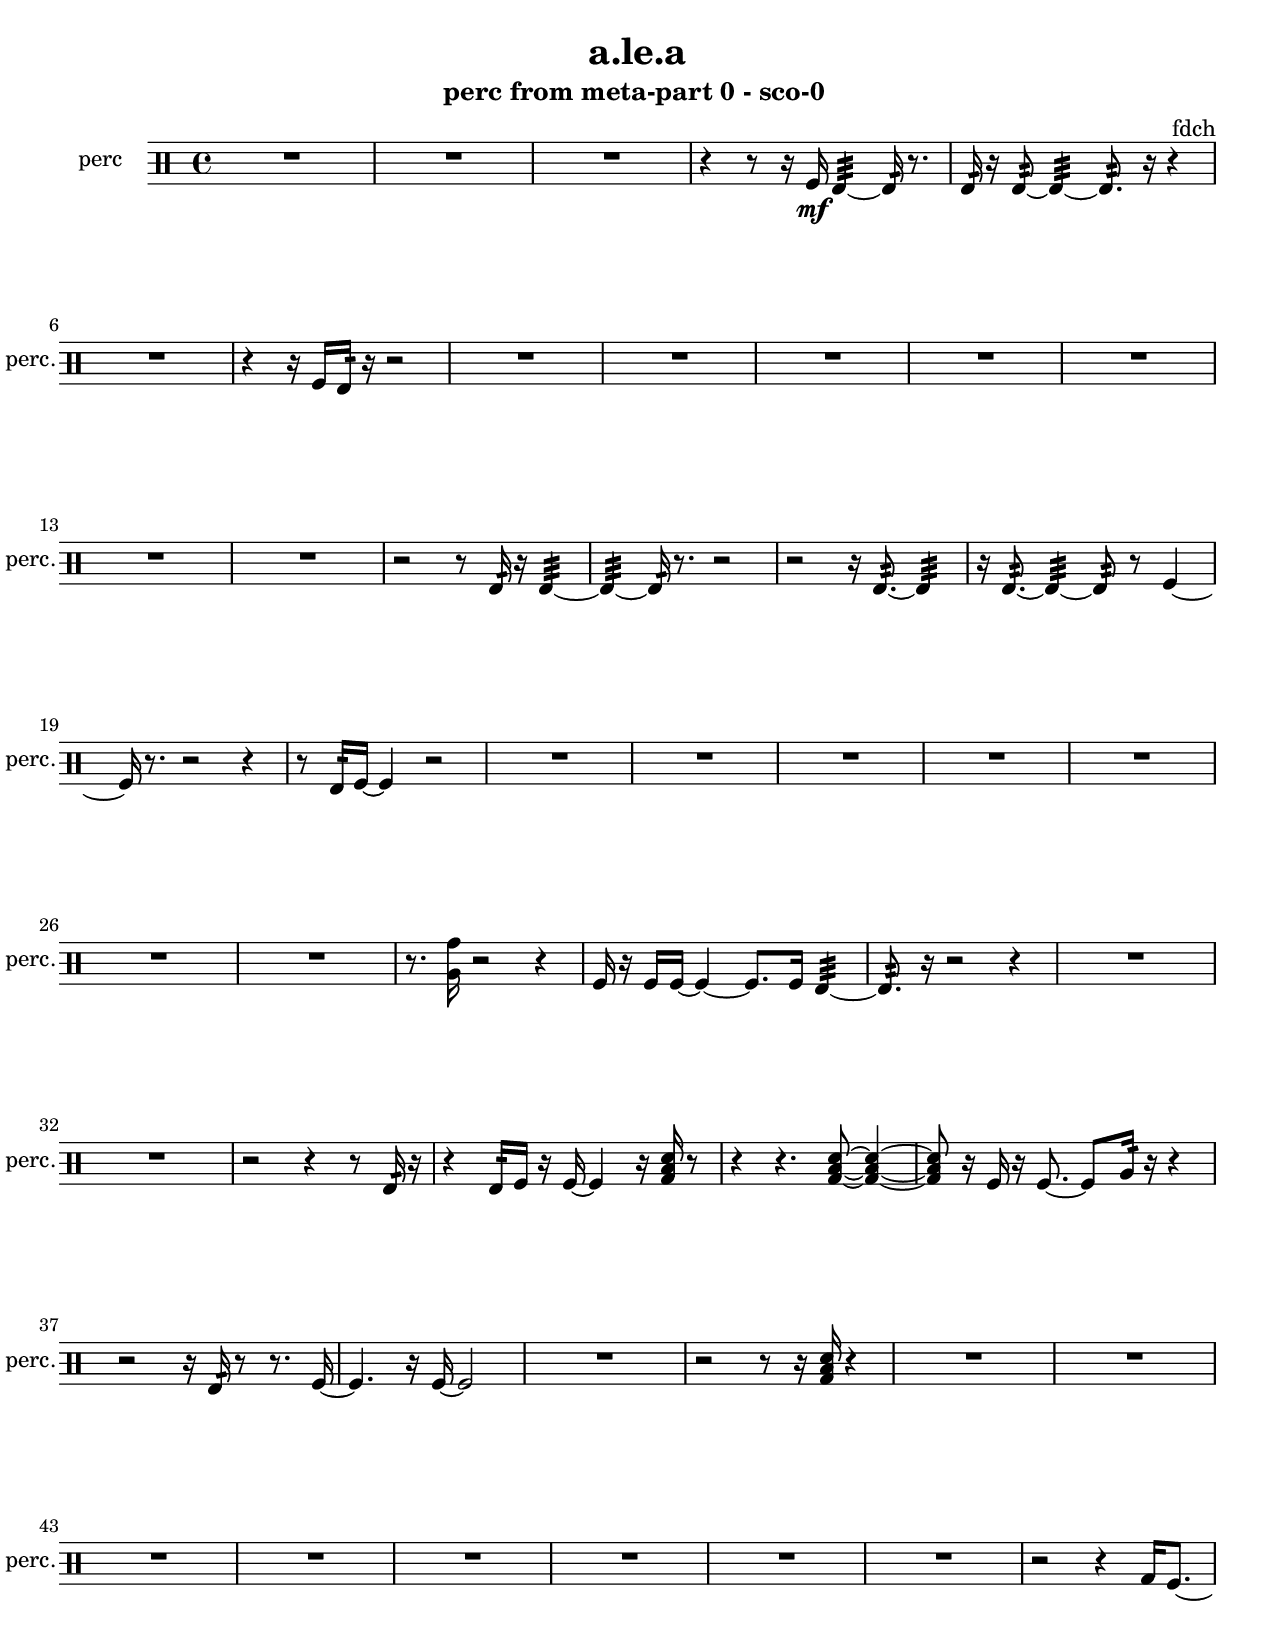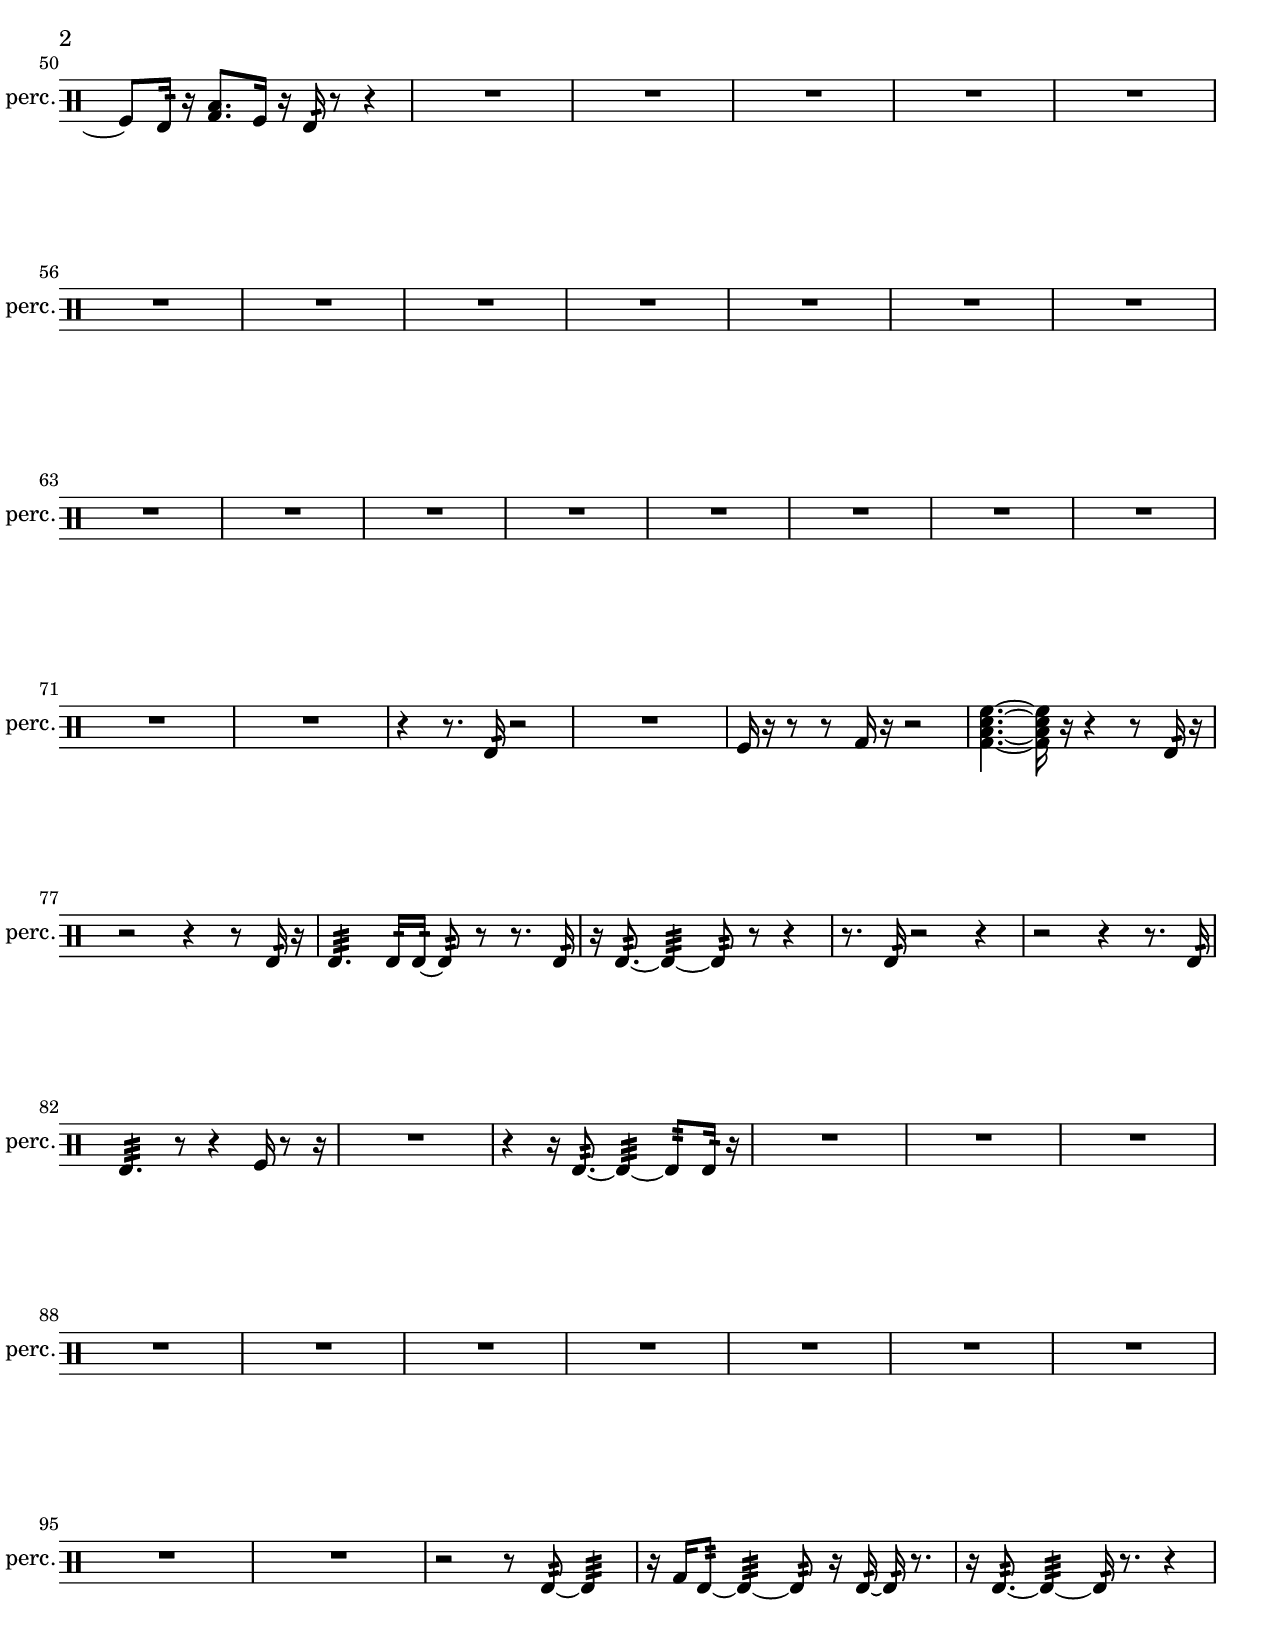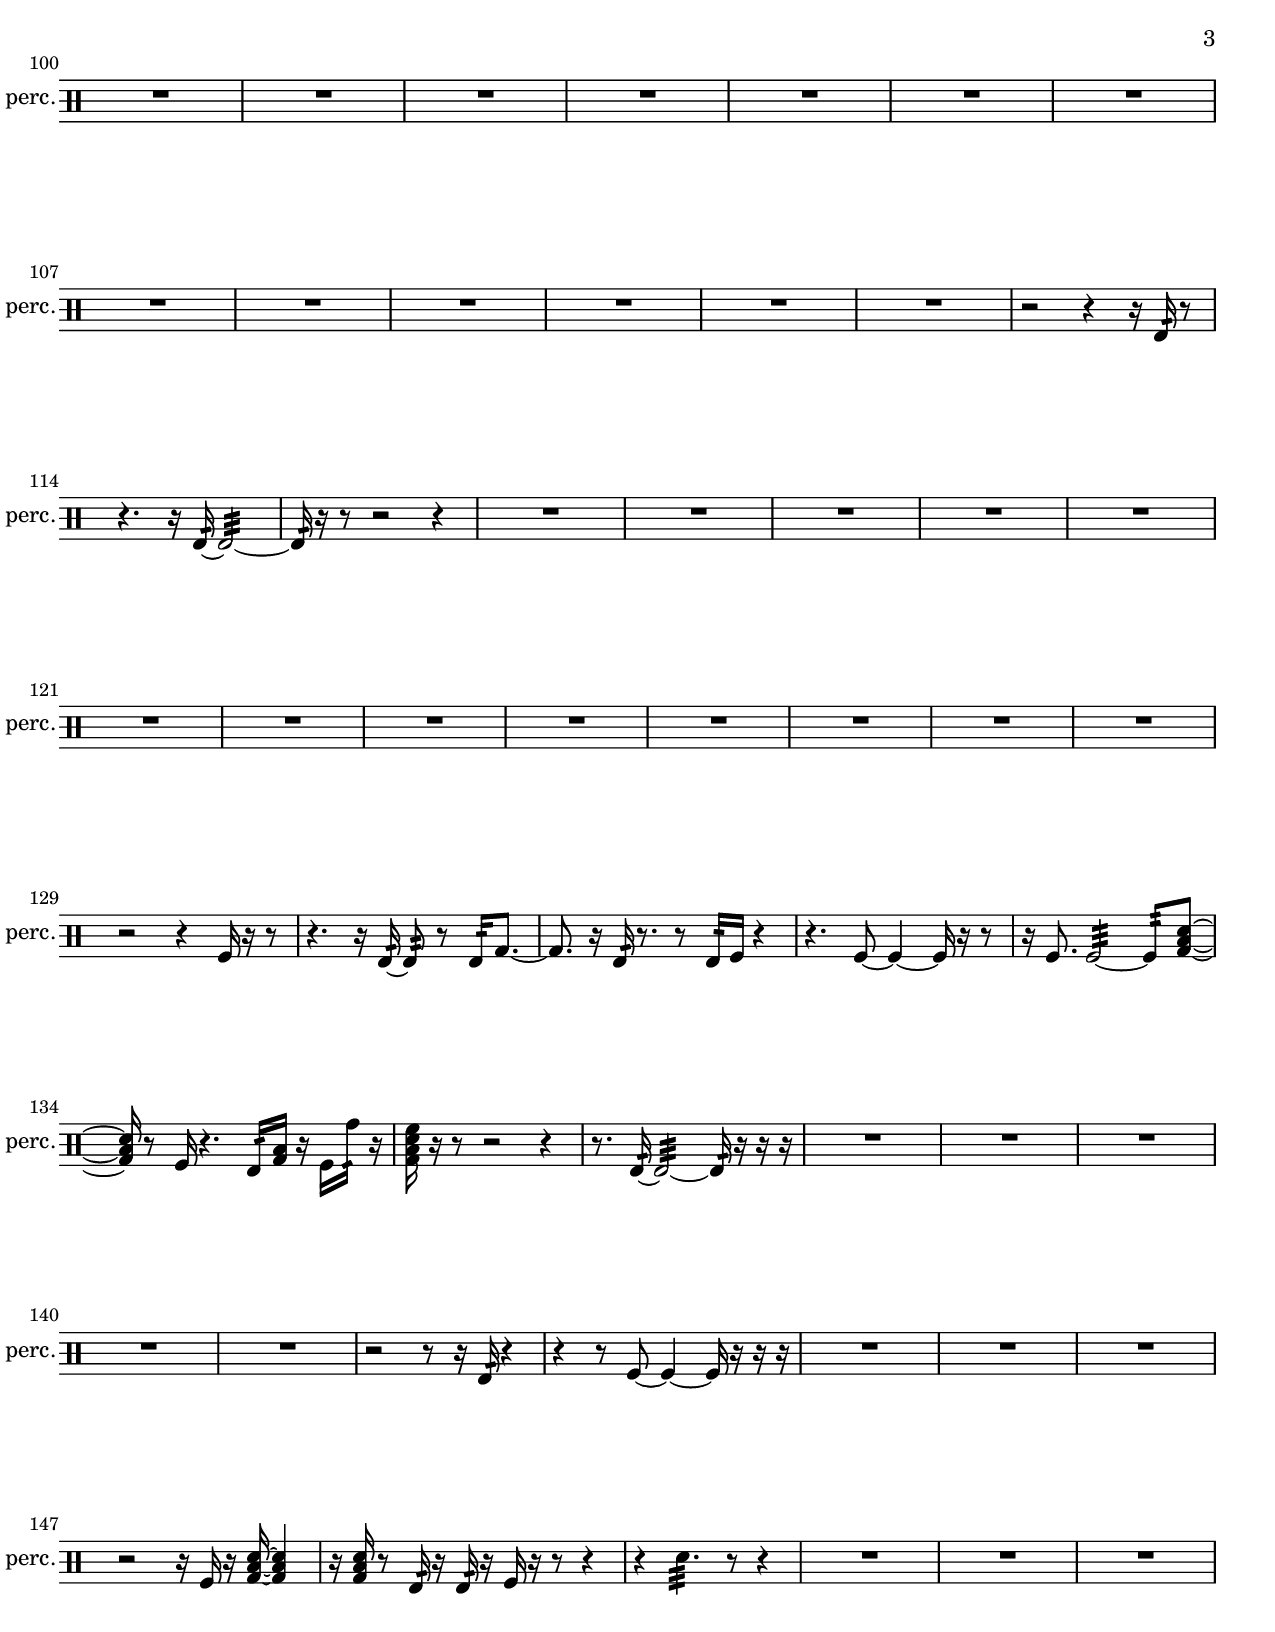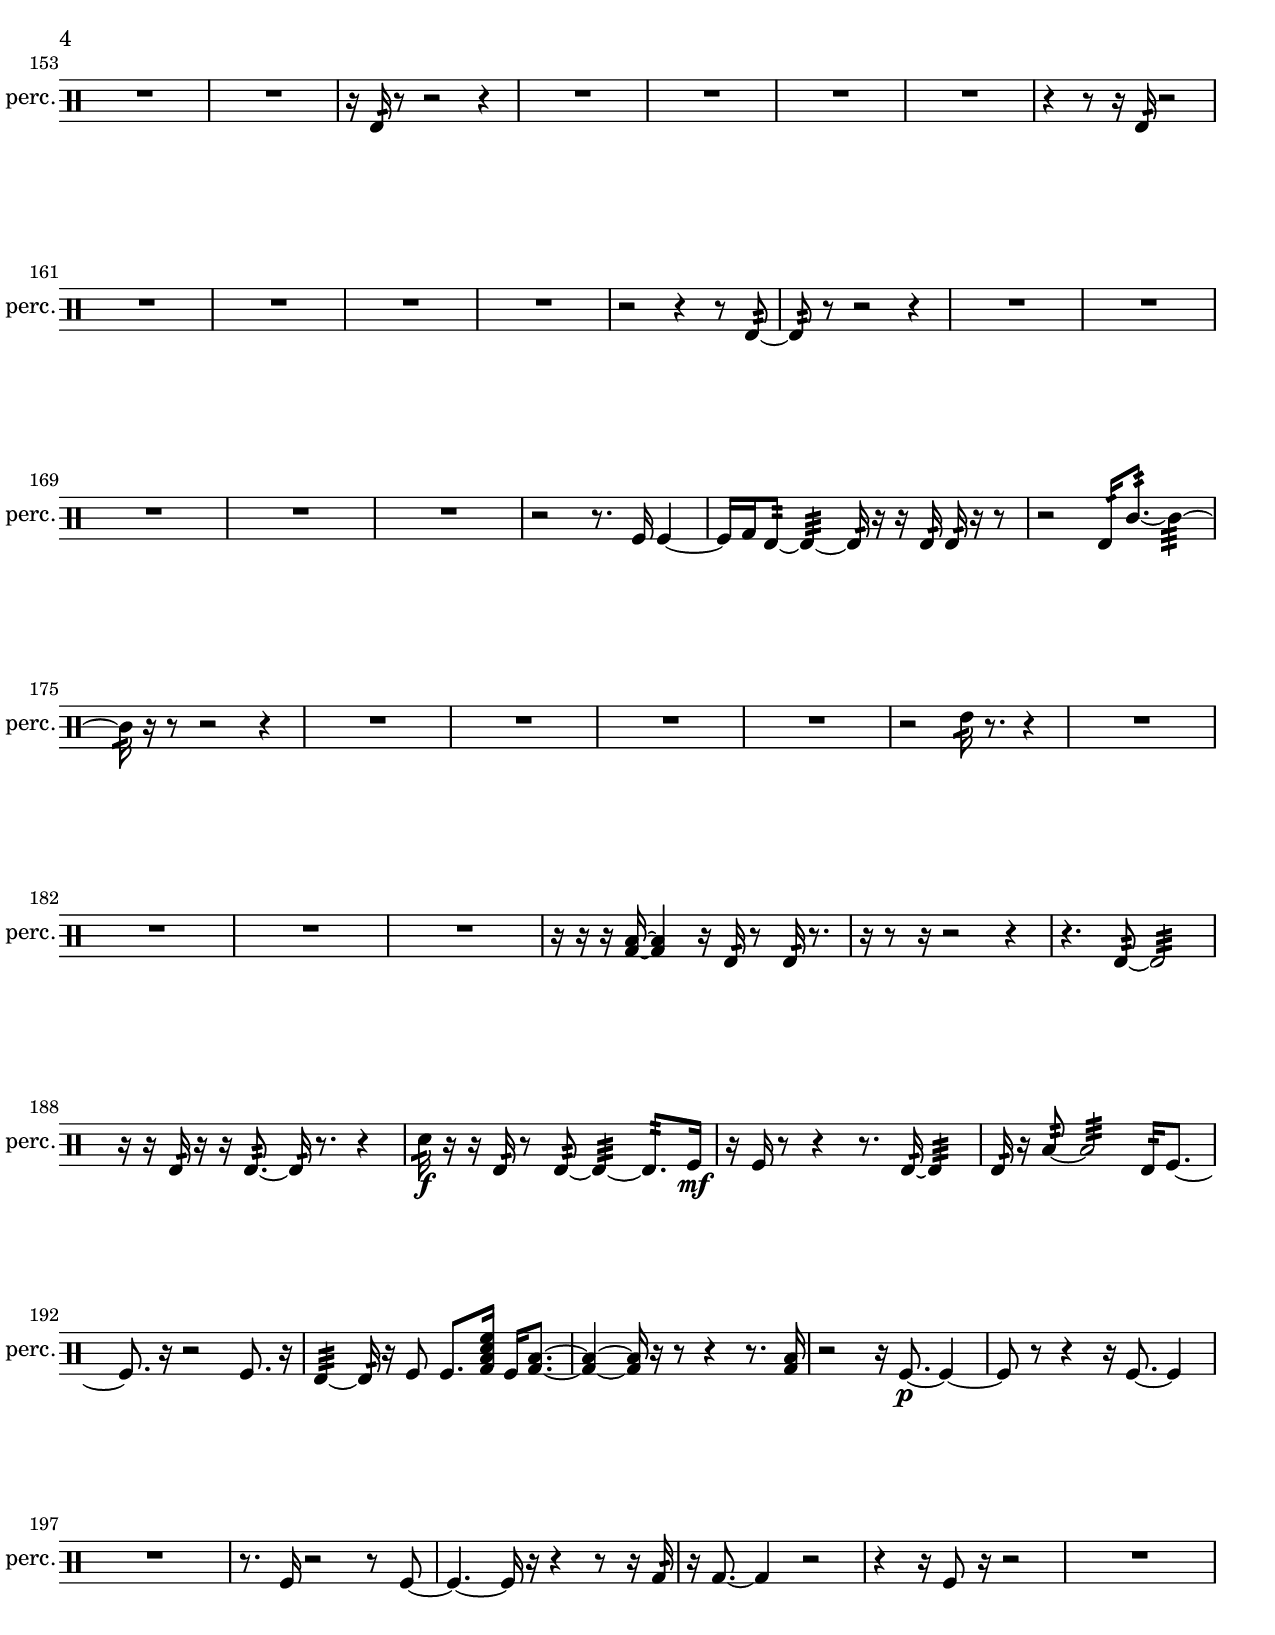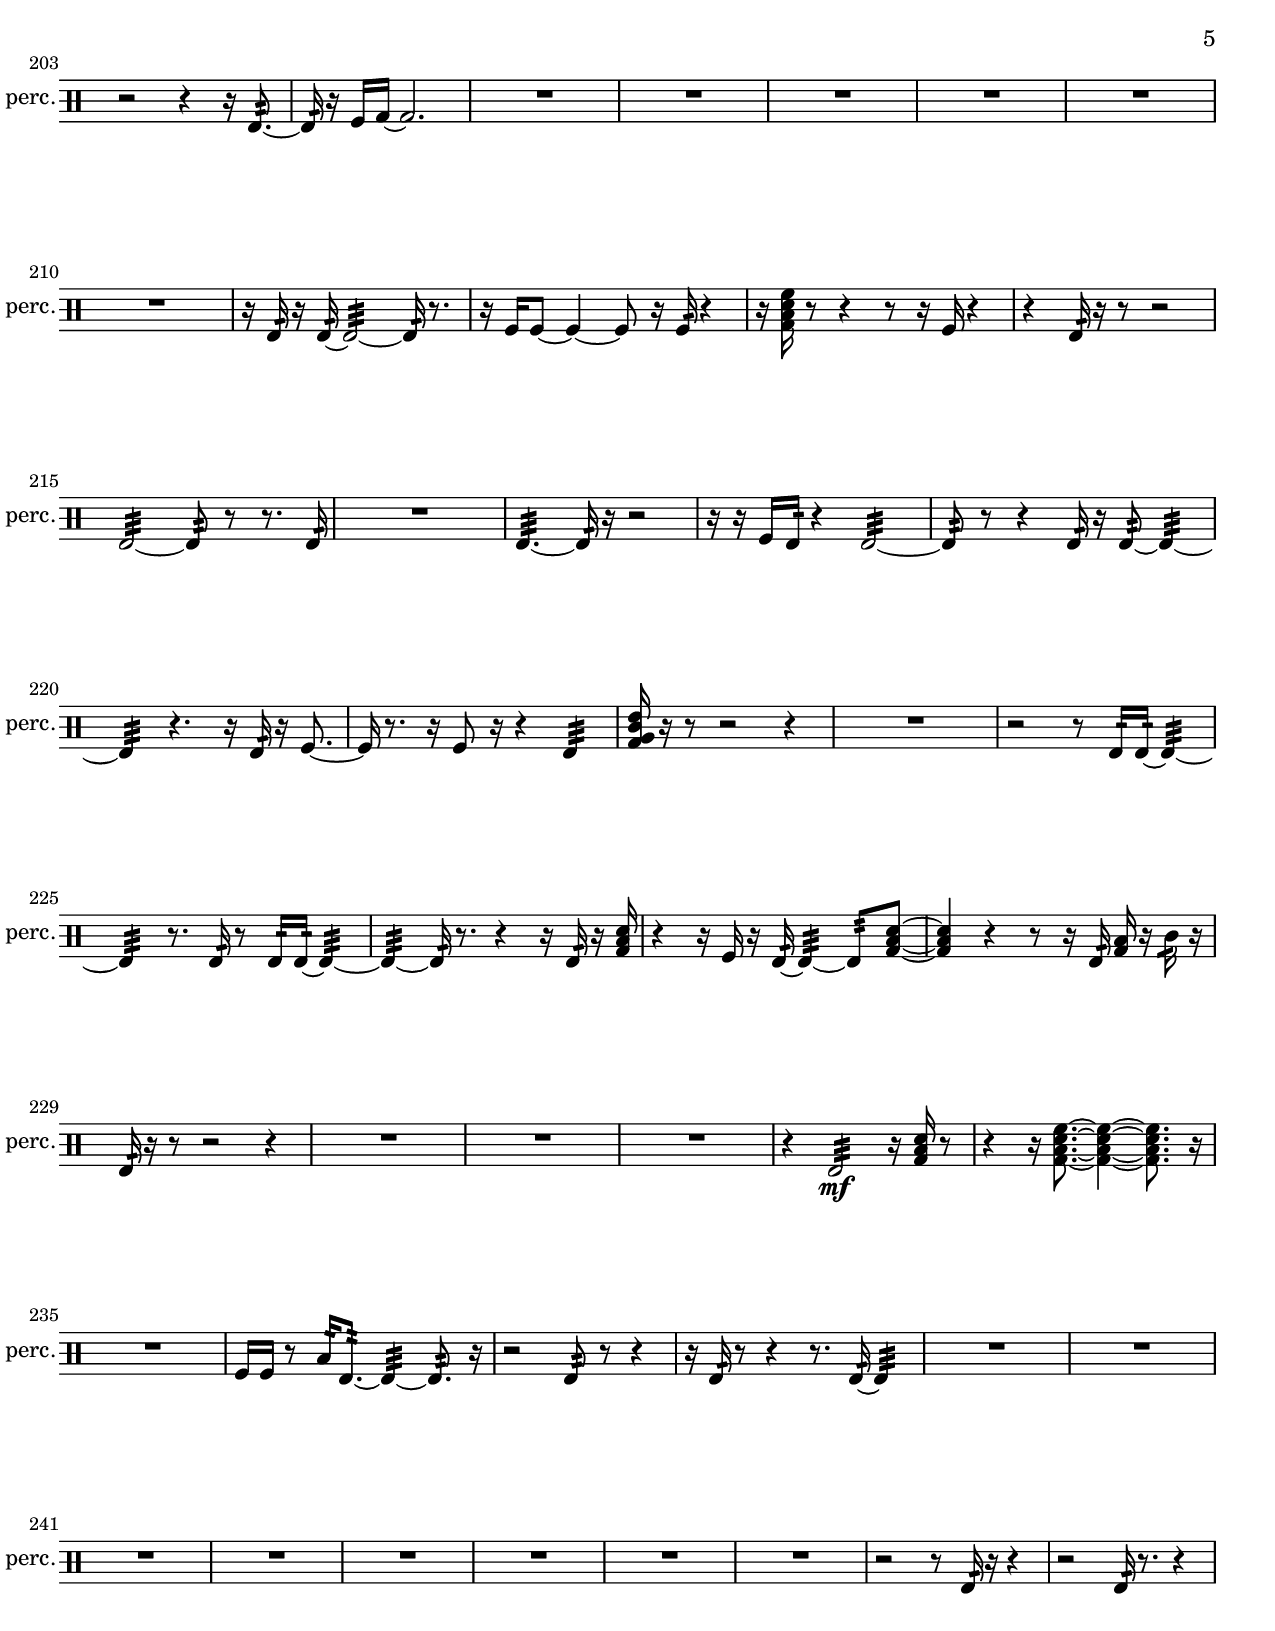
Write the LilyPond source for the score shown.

\version "2.19.56" 

perc_one_part = \relative c {

  \time 4/4

  \clef percussion 
  % ________________________________________bar 1 :
  R1  |
  % ________________________________________bar 2 :
  R1  |
  % ________________________________________bar 3 :
  R1  |
  % ________________________________________bar 4 :
  r4 
  r8  r16  f16\mf 
  e4:32~ 
  e16:32  r8.  |
  % ________________________________________bar 5 :
  e16:32  r16  e8:32~ 
  e4:32~ 
  e8.:32  r16 
  r4  |
  % ________________________________________bar 6 :
  R1  |
  % ________________________________________bar 7 :
  r4 
  r16  f16  e16:32  r16 
  r2  |
  % ________________________________________bar 8 :
  R1  |
  % ________________________________________bar 9 :
  R1  |
  % ________________________________________bar 10 :
  R1  |
  % ________________________________________bar 11 :
  R1  |
  % ________________________________________bar 12 :
  R1  |
  % ________________________________________bar 13 :
  R1  |
  % ________________________________________bar 14 :
  R1  |
  % ________________________________________bar 15 :
  r2 
  r8  e16:32  r16 
  e4:32~  |
  % ________________________________________bar 16 :
  e4:32~ 
  e16:32  r8. 
  r2  |
  % ________________________________________bar 17 :
  r2 
  r16  e8.:32~ 
  e4:32  |
  % ________________________________________bar 18 :
  r16  e8.:32~ 
  e4:32~ 
  e8:32  r8 
  f4~  |
  % ________________________________________bar 19 :
  f16  r8. 
  r2 
  r4  |
  % ________________________________________bar 20 :
  r8  e16:32  f16~ 
  f4 
  r2  |
  % ________________________________________bar 21 :
  R1  |
  % ________________________________________bar 22 :
  R1  |
  % ________________________________________bar 23 :
  R1  |
  % ________________________________________bar 24 :
  R1  |
  % ________________________________________bar 25 :
  R1  |
  % ________________________________________bar 26 :
  R1  |
  % ________________________________________bar 27 :
  R1  |
  % ________________________________________bar 28 :
  r8.  <a g' >16 
  r2 
  r4  |
  % ________________________________________bar 29 :
  f16  r16  f16  f16~ 
  f4~ 
  f8.  f16 
  e4:32~  |
  % ________________________________________bar 30 :
  e8.:32  r16 
  r2 
  r4  |
  % ________________________________________bar 31 :
  R1  |
  % ________________________________________bar 32 :
  R1  |
  % ________________________________________bar 33 :
  r2 
  r4 
  r8  e16:32  r16  |
  % ________________________________________bar 34 :
  r4 
  e16:32  f16  r16  f16~ 
  f4 
  r16  <g b d >16  r8  |
  % ________________________________________bar 35 :
  r4 
  r4. 
  <g b d >8~ 
  <g b d >4~  |
  % ________________________________________bar 36 :
  <g b d >8  r16  f16 
  r16  f8.~ 
  f8  a16:32  r16 
  r4  |
  % ________________________________________bar 37 :
  r2 
  r16  e16:32  r8 
  r8.  f16~  |
  % ________________________________________bar 38 :
  f4. 
  r16  f16~ 
  f2  |
  % ________________________________________bar 39 :
  R1  |
  % ________________________________________bar 40 :
  r2 
  r8  r16  <g b d >16 
  r4  |
  % ________________________________________bar 41 :
  R1  |
  % ________________________________________bar 42 :
  R1  |
  % ________________________________________bar 43 :
  R1  |
  % ________________________________________bar 44 :
  R1  |
  % ________________________________________bar 45 :
  R1  |
  % ________________________________________bar 46 :
  R1  |
  % ________________________________________bar 47 :
  R1  |
  % ________________________________________bar 48 :
  R1  |
  % ________________________________________bar 49 :
  r2 
  r4 
  g16  f8.~  |
  % ________________________________________bar 50 :
  f8  e16:32  r16 
  <g b >8.  f16 
  r16  e16:32  r8 
  r4  |
  % ________________________________________bar 51 :
  R1  |
  % ________________________________________bar 52 :
  R1  |
  % ________________________________________bar 53 :
  R1  |
  % ________________________________________bar 54 :
  R1  |
  % ________________________________________bar 55 :
  R1  |
  % ________________________________________bar 56 :
  R1  |
  % ________________________________________bar 57 :
  R1  |
  % ________________________________________bar 58 :
  R1  |
  % ________________________________________bar 59 :
  R1  |
  % ________________________________________bar 60 :
  R1  |
  % ________________________________________bar 61 :
  R1  |
  % ________________________________________bar 62 :
  R1  |
  % ________________________________________bar 63 :
  R1  |
  % ________________________________________bar 64 :
  R1  |
  % ________________________________________bar 65 :
  R1  |
  % ________________________________________bar 66 :
  R1  |
  % ________________________________________bar 67 :
  R1  |
  % ________________________________________bar 68 :
  R1  |
  % ________________________________________bar 69 :
  R1  |
  % ________________________________________bar 70 :
  R1  |
  % ________________________________________bar 71 :
  R1  |
  % ________________________________________bar 72 :
  R1  |
  % ________________________________________bar 73 :
  r4 
  r8.  e16:32 
  r2  |
  % ________________________________________bar 74 :
  R1  |
  % ________________________________________bar 75 :
  f16  r16  r8 
  r8  g16  r16
  r2  |
  % ________________________________________bar 2 :
  <g b d f >4.~ 
  <g b d f >16  r16 
  r4 
  r8  e16:32  r16  |
  % ________________________________________bar 3 :
  r2 
  r4 
  r8  e16:32  r16  |
  % ________________________________________bar 4 :
  e4.:32 
  e16:32  e16:32~ 
  e8:32  r8 
  r8.  e16:32  |
  % ________________________________________bar 5 :
  r16  e8.:32~ 
  e4:32~ 
  e8:32  r8 
  r4  |
  % ________________________________________bar 6 :
  r8.  e16:32 
  r2 
  r4  |
  % ________________________________________bar 7 :
  r2 
  r4 
  r8.  e16:32  |
  % ________________________________________bar 8 :
  e4.:32 
  r8 
  r4 
  f16  r8  r16  |
  % ________________________________________bar 9 :
  R1  |
  % ________________________________________bar 10 :
  r4 
  r16  e8.:32~ 
  e4:32~ 
  e8:32  e16:32  r16  |
  % ________________________________________bar 11 :
  R1  |
  % ________________________________________bar 12 :
  R1  |
  % ________________________________________bar 13 :
  R1  |
  % ________________________________________bar 14 :
  R1  |
  % ________________________________________bar 15 :
  R1  |
  % ________________________________________bar 16 :
  R1  |
  % ________________________________________bar 17 :
  R1  |
  % ________________________________________bar 18 :
  R1  |
  % ________________________________________bar 19 :
  R1  |
  % ________________________________________bar 20 :
  R1  |
  % ________________________________________bar 21 :
  R1  |
  % ________________________________________bar 22 :
  R1  |
  % ________________________________________bar 23 :
  r2 
  r8  e8:32~ 
  e4:32  |
  % ________________________________________bar 24 :
  r16  g16  e8:32~ 
  e4:32~ 
  e8:32  r16  e16:32~ 
  e16:32  r8.  |
  % ________________________________________bar 25 :
  r16  e8.:32~ 
  e4:32~ 
  e16:32  r8. 
  r4  |
  % ________________________________________bar 26 :
  R1  |
  % ________________________________________bar 27 :
  R1  |
  % ________________________________________bar 28 :
  R1  |
  % ________________________________________bar 29 :
  R1  |
  % ________________________________________bar 30 :
  R1  |
  % ________________________________________bar 31 :
  R1  |
  % ________________________________________bar 32 :
  R1  |
  % ________________________________________bar 33 :
  R1  |
  % ________________________________________bar 34 :
  R1  |
  % ________________________________________bar 35 :
  R1  |
  % ________________________________________bar 36 :
  R1  |
  % ________________________________________bar 37 :
  R1  |
  % ________________________________________bar 38 :
  R1  |
  % ________________________________________bar 39 :
  r2 
  r4 
  r16  e16:32  r8  |
  % ________________________________________bar 40 :
  r4. 
  r16  e16:32~ 
  e2:32~  |
  % ________________________________________bar 41 :
  e16:32  r16  r8 
  r2 
  r4  |
  % ________________________________________bar 42 :
  R1  |
  % ________________________________________bar 43 :
  R1  |
  % ________________________________________bar 44 :
  R1  |
  % ________________________________________bar 45 :
  R1  |
  % ________________________________________bar 46 :
  R1  |
  % ________________________________________bar 47 :
  R1  |
  % ________________________________________bar 48 :
  R1  |
  % ________________________________________bar 49 :
  R1  |
  % ________________________________________bar 50 :
  R1  |
  % ________________________________________bar 51 :
  R1  |
  % ________________________________________bar 52 :
  R1  |
  % ________________________________________bar 53 :
  R1  |
  % ________________________________________bar 54 :
  R1  |
  % ________________________________________bar 55 :
  r2 
  r4 
  f16  r16  r8  |
  % ________________________________________bar 56 :
  r4. 
  r16  e16:32~ 
  e8:32  r8 
  e16:32  g8.~  |
  % ________________________________________bar 57 :
  g8.  r16 
  e16:32  r8. 
  r8  e16:32  f16 
  r4  |
  % ________________________________________bar 58 :
  r4. 
  f8~ 
  f4~ 
  f16  r16  r8  |
  % ________________________________________bar 59 :
  r16  f8. 
  f2:32~ 
  f8:32  <g b d >8~  |
  % ________________________________________bar 60 :
  <g b d >16  r8  f16 
  r4. 
  e16:32  <g b >16 
  r16  f16  g'16:32  r16  |
  % ________________________________________bar 61 :
  <g, b d f >16  r16  r8 
  r2 
  r4  |
  % ________________________________________bar 62 :
  r8.  e16:32~ 
  e2:32~ 
  e16:32  r16  r16  r16  |
  % ________________________________________bar 63 :
  R1  |
  % ________________________________________bar 64 :
  R1  |
  % ________________________________________bar 65 :
  R1  |
  % ________________________________________bar 66 :
  R1  |
  % ________________________________________bar 67 :
  R1  |
  % ________________________________________bar 68 :
  r2 
  r8  r16  e16:32 
  r4  |
  % ________________________________________bar 69 :
  r4 
  r8  f8~ 
  f4~ 
  f16  r16  r16  r16  |
  % ________________________________________bar 70 :
  R1  |
  % ________________________________________bar 71 :
  R1  |
  % ________________________________________bar 72 :
  R1  |
  % ________________________________________bar 73 :
  r2 
  r16  f16  r16  <g b d >16~ 
  <g b d >4  |
  % ________________________________________bar 74 :
  r16  <g b d >16  r8 
  e16:32  r16  e16:32  r16 
  f16  r16  r8 
  r4  |
  % ________________________________________bar 75 :
  r4 
  d'4.:32 
  r8 
  r4  |
  % ________________________________________bar 76 :
  R1  |
  % ________________________________________bar 77 :
  R1  |
  % ________________________________________bar 78 :
  R1  |
  % ________________________________________bar 79 :
  R1  |
  % ________________________________________bar 80 :
  R1  |
  % ________________________________________bar 81 :
  r16  e,16:32  r8 
  r2 
  r4  |
  % ________________________________________bar 82 :
  R1 |
  % ________________________________________bar 2 :
  R1  |
  % ________________________________________bar 3 :
  R1  |
  % ________________________________________bar 4 :
  R1  |
  % ________________________________________bar 5 :
  r4 
  r8  r16  e16:32 
  r2  |
  % ________________________________________bar 6 :
  R1  |
  % ________________________________________bar 7 :
  R1  |
  % ________________________________________bar 8 :
  R1  |
  % ________________________________________bar 9 :
  R1  |
  % ________________________________________bar 10 :
  r2 
  r4 
  r8  e8:32~  |
  % ________________________________________bar 11 :
  e8:32  r8 
  r2 
  r4  |
  % ________________________________________bar 12 :
  R1  |
  % ________________________________________bar 13 :
  R1  |
  % ________________________________________bar 14 :
  R1  |
  % ________________________________________bar 15 :
  R1  |
  % ________________________________________bar 16 :
  R1  |
  % ________________________________________bar 17 :
  r2 
  r8.  f16 
  f4~  |
  % ________________________________________bar 18 :
  f16  g16  e8:32~ 
  e4:32~ 
  e16:32  r16  r16  e16:32 
  e16:32  r16  r8  |
  % ________________________________________bar 19 :
  r2 
  e16:32  c'8.:32~ 
  c4:32~  |
  % ________________________________________bar 20 :
  c16:32  r16  r8 
  r2 
  r4  |
  % ________________________________________bar 21 :
  R1  |
  % ________________________________________bar 22 :
  R1  |
  % ________________________________________bar 23 :
  R1  |
  % ________________________________________bar 24 :
  R1  |
  % ________________________________________bar 25 :
  r2 
  e16:32  r8. 
  r4  |
  % ________________________________________bar 26 :
  R1  |
  % ________________________________________bar 27 :
  R1  |
  % ________________________________________bar 28 :
  R1  |
  % ________________________________________bar 29 :
  R1  |
  % ________________________________________bar 30 :
  r16  r16  r16  <g, b >16~ 
  <g b >4 
  r16  e16:32  r8 
  e16:32  r8.  |
  % ________________________________________bar 31 :
  r16  r8  r16 
  r2 
  r4  |
  % ________________________________________bar 32 :
  r4. 
  e8:32~ 
  e2:32  |
  % ________________________________________bar 33 :
  r16  r16  e16:32  r16 
  r16  e8.:32~ 
  e16:32  r8. 
  r4  |
  % ________________________________________bar 34 :
  d'16:32\f  r16  r16  e,16:32 
  r8  e8:32~ 
  e4:32~ 
  e8.:32  f16\mf  |
  % ________________________________________bar 35 :
  r16  f16  r8 
  r4 
  r8.  e16:32~ 
  e4:32  |
  % ________________________________________bar 36 :
  e16:32  r16  b'8:32~ 
  b2:32 
  e,16:32  f8.~  |
  % ________________________________________bar 37 :
  f8.  r16 
  r2 
  f8.  r16  |
  % ________________________________________bar 38 :
  e4:32~ 
  e16:32  r16  f8 
  f8.  <g b d f >16 
  f16  <g b >8.~  |
  % ________________________________________bar 39 :
  <g b >4~ 
  <g b >16  r16  r8 
  r4 
  r8.  <g b >16  |
  % ________________________________________bar 40 :
  r2 
  r16  f8.~\p 
  f4~  |
  % ________________________________________bar 41 :
  f8  r8 
  r4 
  r16  f8.~ 
  f4  |
  % ________________________________________bar 42 :
  R1  |
  % ________________________________________bar 43 :
  r8.  f16 
  r2 
  r8  f8~  |
  % ________________________________________bar 44 :
  f4.~ 
  f16  r16 
  r4 
  r8  r16  g16:32  |
  % ________________________________________bar 45 :
  r16  g8.~ 
  g4 
  r2  |
  % ________________________________________bar 46 :
  r4 
  r16  f8  r16 
  r2  |
  % ________________________________________bar 47 :
  R1  |
  % ________________________________________bar 48 :
  r2 
  r4 
  r16  e8.:32~  |
  % ________________________________________bar 49 :
  e16:32  r16  f16  g16~ 
  g2.  |
  % ________________________________________bar 50 :
  R1  |
  % ________________________________________bar 51 :
  R1  |
  % ________________________________________bar 52 :
  R1  |
  % ________________________________________bar 53 :
  R1  |
  % ________________________________________bar 54 :
  R1  |
  % ________________________________________bar 55 :
  R1  |
  % ________________________________________bar 56 :
  r16  e16:32  r16  e16:32~ 
  e2:32~ 
  e16:32  r8.  |
  % ________________________________________bar 57 :
  r16  f16  f8~ 
  f4~ 
  f8  r16  f16:32 
  r4  |
  % ________________________________________bar 58 :
  r16  <g b d f >16  r8 
  r4 
  r8  r16  f16 
  r4  |
  % ________________________________________bar 59 :
  r4 
  e16:32  r16  r8 
  r2  |
  % ________________________________________bar 60 :
  e2:32~ 
  e8:32  r8 
  r8.  e16:32  |
  % ________________________________________bar 61 :
  R1  |
  % ________________________________________bar 62 :
  e4.:32~ 
  e16:32  r16 
  r2  |
  % ________________________________________bar 63 :
  r16  r16  f16  e16:32 
  r4 
  e2:32~  |
  % ________________________________________bar 64 :
  e8:32  r8 
  r4 
  e16:32  r16  e8:32~ 
  e4:32~  |
  % ________________________________________bar 65 :
  e4:32 
  r4. 
  r16  e16:32 
  r16  f8.~  |
  % ________________________________________bar 66 :
  f16  r8. 
  r16  f8  r16 
  r4 
  e4:32  |
  % ________________________________________bar 67 :
  <g a c e >16  r16  r8 
  r2 
  r4  |
  % ________________________________________bar 68 :
  R1  |
  % ________________________________________bar 69 :
  r2 
  r8  e16:32  e16:32~ 
  e4:32~  |
  % ________________________________________bar 70 :
  e4:32 
  r8.  e16:32 
  r8  e16:32  e16:32~ 
  e4:32~  |
  % ________________________________________bar 71 :
  e4:32~ 
  e16:32  r8. 
  r4 
  r16  e16:32  r16  <g b d >16  |
  % ________________________________________bar 72 :
  r4 
  r16  f16  r16  e16:32~ 
  e4:32~ 
  e8:32  <g b d >8~  |
  % ________________________________________bar 73 :
  <g b d >4 
  r4 
  r8  r16  e16:32 
  <g b >16  r16  c16:32  r16  |
  % ________________________________________bar 74 :
  e,16:32  r16  r8 
  r2 
  r4  |
  % ________________________________________bar 75 :
  R1  |
  % ________________________________________bar 76 :
  R1  |
  % ________________________________________bar 77 :
  R1  |
  % ________________________________________bar 78 :
  r4 
  e2:32\mf 
  r16  <g b d >16  r8  |
  % ________________________________________bar 79 :
  r4 
  r16  <g b d f >8.~ 
  <g b d f >4~ 
  <g b d f >8.  r16  |
  % ________________________________________bar 80 :
  R1  |
  % ________________________________________bar 81 :
  f16  f16  r8 
  b16:32  e,8.:32~ 
  e4:32~ 
  e8.:32  r16  |
  % ________________________________________bar 82 :
  r2 
  e8:32  r8 
  r4  |
  % ________________________________________bar 83 :
  r16  e16:32  r8 
  r4 
  r8.  e16:32~ 
  e4:32  |
  % ________________________________________bar 84 :
  R1  |
  % ________________________________________bar 85 :
  R1  |
  % ________________________________________bar 86 :
  R1  |
  % ________________________________________bar 87 :
  R1  |
  % ________________________________________bar 88 :
  R1  |
  % ________________________________________bar 89 :
  R1  |
  % ________________________________________bar 90 :
  R1  |
  % ________________________________________bar 91 :
  R1  |
  % ________________________________________bar 92 :
  r2 
  r8  e16:32  r16 
  r4  |
  % ________________________________________bar 93 :
  r2 
  e16:32  r8. 
  r4 |
}



\header {
  title = "a.le.a"
  subtitle = "perc from meta-part 0 - sco-0 "
  composer = "fdch"
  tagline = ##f
}
\paper {
  max-systems-per-page = #8
}
\score {
  <<
    \new Staff \with { 
      instrumentName = "perc" 
      shortInstrumentName = "perc."} 
    {
      <<
        \new Voice {
          \perc_one_part
        }
      >>
    }
  >>
  \layout {
    \mergeDifferentlyHeadedOn
    \mergeDifferentlyDottedOn
    #(set-default-paper-size "letter")
  }
}
